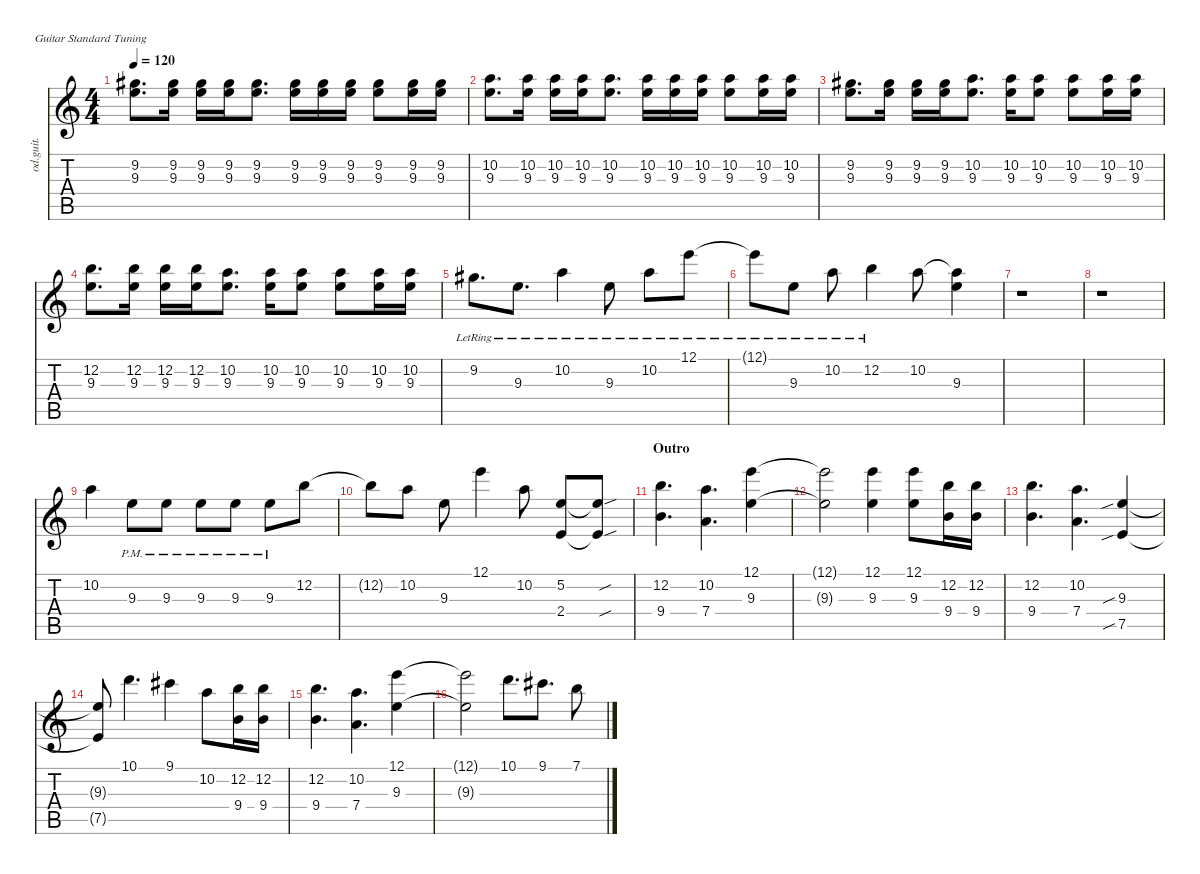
\defaultSystemsLayout 4
\hideDynamics
\bracketExtendMode nobrackets
\track ("Overdriven Guitar 1" "od.guit.") {instrument overdrivenguitar}
\staff {score tabs}
\tuning (E4 B3 G3 D3 A2 E2)
\ts (4 4)
\tempo 120
\clef g2
\ks c
(9.2{acc #} 9.3).8{d dy mf beam Down} (9.3 9.2{acc #}).16{beam Down} (9.2{acc #} 9.3).16{beam Down} (9.3 9.2{acc #}).16{beam Down} (9.2{acc #} 9.3).8{d beam Down} (9.3 9.2{acc #}).16{beam Down} (9.2{acc #} 9.3).16{beam Down} (9.2{acc #} 9.3).16{beam Down} (9.2{acc #} 9.3).8{beam Down} (9.2{acc #} 9.3).16{beam Down} (9.2{acc #} 9.3).16{beam Down} |
(10.2 9.3).8{d beam Down} (10.2 9.3).16{beam Down} (10.2 9.3).16{beam Down} (10.2 9.3).16{beam Down} (10.2 9.3).8{d beam Down} (10.2 9.3).16{beam Down} (10.2 9.3).16{beam Down} (10.2 9.3).16{beam Down} (10.2 9.3).8{beam Down} (10.2 9.3).16{beam Down} (10.2 9.3).16{beam Down} |
(9.2{acc #} 9.3).8{d beam Down} (9.3 9.2{acc #}).16{beam Down} (9.2{acc #} 9.3).16{beam Down} (9.2{acc #} 9.3).16{beam Down} (10.2 9.3).8{d beam Down} (10.2 9.3).16{beam Down} (9.3 10.2).8{beam Down} (10.2 9.3).8{beam Down} (10.2 9.3).16{beam Down} (10.2 9.3).16{beam Down} |
(12.2 9.3).8{d beam Down} (12.2 9.3).16{beam Down} (12.2 9.3).16{beam Down} (12.2 9.3).16{beam Down} (10.2 9.3).8{d beam Down} (10.2 9.3).16{beam Down} (10.2 9.3).8{beam Down} (10.2 9.3).8{beam Down} (10.2 9.3).16{beam Down} (10.2 9.3).16{beam Down} |
9.2{lr acc #}.8{d beam Down} 9.3{lr}.8{d beam Down} 10.2{lr}.4{beam Down} 9.3{lr}.8{beam Down} 10.2{lr}.8{beam Down} 12.1{lr}.8{beam Down} |
12.1{lr t}.8{beam Down} 9.3{lr}.8{beam Down} 10.2{lr}.8{beam Down} 12.2{lr}.4{beam Down} 10.2.8{beam Down} (9.3 10.2{t}).4{beam Down} |
r.1{beam Down} |
r.1{beam Down} |
10.2.4{beam Down} 9.3{pm}.8{beam Down} 9.3{pm}.8{beam Down} 9.3{pm}.8{beam Down} 9.3{pm}.8{beam Down} 9.3{pm}.8{beam Down} 12.2.8{beam Down} |
12.2{t}.8{beam Down} 10.2.8{beam Down} 9.3.8{beam Down} 12.1.4{beam Down} 10.2.8{beam Down} (5.2 2.4).8{beam Up} (5.2{sou t} 2.4{sou t}).8{beam Up} |
\section ("" "Outro")
(12.2 9.4).4{d beam Down} (7.4 10.2).4{d beam Down} (12.1 9.3).4{beam Down} |
(12.1{t} 9.3{t}).2{beam Down} (12.1 9.3).4{beam Down} (9.3 12.1).8{beam Down} (12.2 9.4).16{beam Down} (12.2 9.4).16{beam Down} |
(12.2 9.4).4{d beam Down} (10.2 7.4).4{d beam Down} (9.3{sib} 7.5{sib}).4{beam Up} |
(9.3{t} 7.5{t}).8{beam Up} 10.1.4{d beam Down} 9.1{acc #}.4{beam Down} 10.2.8{beam Down} (12.2 9.4).16{beam Down} (12.2 9.4).16{beam Down} |
(12.2 9.4).4{d beam Down} (10.2 7.4).4{d beam Down} (9.3 12.1).4{beam Down} |
(12.1{t} 9.3{t}).2{beam Down} 10.1.8{d beam Down} 9.1{acc #}.8{d beam Down} 7.1.8{beam Down}
